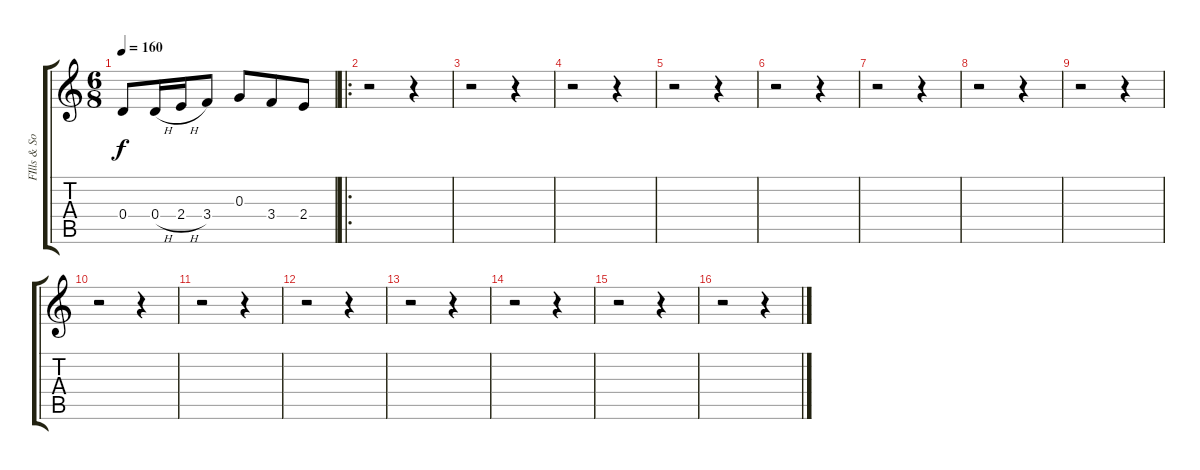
\track ("FIlls & Soli (Distortion)" "FIlls & So") {instrument distortionguitar}
\staff {score tabs}
\tuning (E4 B3 G3 D3 A2 E2) {hide}
\ts (6 8)
\tempo 160
\clef g2
\ks c
0.4.8{dy f} 0.4{h}.16 2.4{h}.16 3.4.8 0.3.8 3.4.8 2.4.8 |
\ro
r.2 r.4 |
r.2 r.4 |
r.2 r.4 |
r.2 r.4 |
r.2 r.4 |
r.2 r.4 |
r.2 r.4 |
r.2 r.4 |
r.2 r.4 |
r.2 r.4 |
r.2 r.4 |
r.2 r.4 |
r.2 r.4 |
r.2 r.4 |
r.2 r.4
